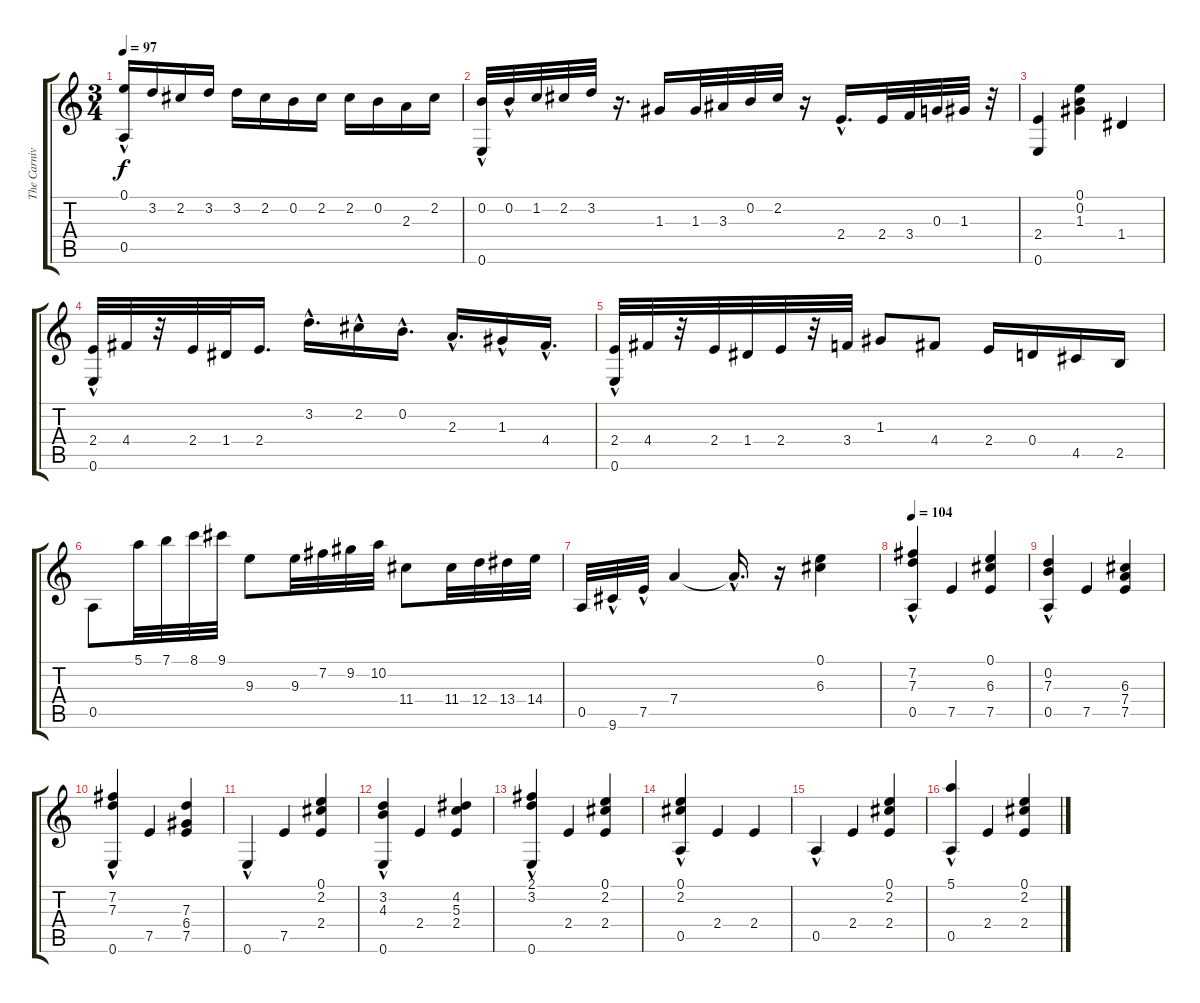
\track ("The Carnival of Venice" "The Carniv") {instrument acousticguitarnylon}
\staff {score tabs}
\tuning (E4 B3 G3 D3 A2 E2) {hide}
\ts (3 4)
\tempo 97
\clef g2
\ks c
(0.1 0.5{hac}).16{dy f} 3.2.16 2.2.16 3.2.16 3.2.16 2.2.16 0.2.16 2.2.16 2.2.16 0.2.16 2.3.16 2.2.16 |
(0.2 0.6{hac}).32 0.2{hac}.32 1.2.32 2.2.32 3.2.32 r.16{d} 1.3.16 1.3.32 3.3.32 0.2.32 2.2.32 r.16 2.4{hac}.16{d} 2.4.32 3.4.32 0.3.32 1.3.32 r.32 |
(2.4 0.6).4 (0.1 0.2 1.3).4 1.4.4 |
(2.4 0.6{hac}).32 4.4.32 r.32 2.4.32 1.4.32 2.4.16{d} 3.2{hac}.16{d} 2.2{hac}.16 0.2{hac}.16{d} 2.3{hac}.16{d} 1.3{hac}.16 4.4{hac}.16{d} |
(2.4 0.6{hac}).32 4.4.32 r.32 2.4.32 1.4.32 2.4.32 r.32 3.4.32 1.3.8 4.4.8 2.4.16 0.4.16 4.5.16 2.5.16 |
0.5.8 5.1.32 7.1.32 8.1.32 9.1.32 9.3.8 9.3.32 7.2.32 9.2.32 10.2.32 11.4.8 11.4.32 12.4.32 13.4.32 14.4.32 |
0.5.32 9.6{hac}.32 7.5{hac}.32 7.4.4 7.4{hac t}.16{d} r.16 (0.1 6.3).4 |
\tempo 104
(7.2 7.3 0.5{hac}).4 7.5.4 (0.1 6.3 7.5).4 |
(0.2 7.3 0.5{hac}).4 7.5.4 (6.3 7.4 7.5).4 |
(7.2 7.3 0.6{hac}).4 7.5.4 (7.3 6.4 7.5).4 |
0.6{hac}.4 7.5.4 (0.1 2.2 2.4).4 |
(3.2 4.3 0.6{hac}).4 2.4.4 (4.2 5.3 2.4).4 |
(2.1 3.2 0.6{hac}).4 2.4.4 (0.1 2.2 2.4).4 |
(0.1 2.2 0.5{hac}).4 2.4.4 2.4.4 |
0.5{hac}.4 2.4.4 (0.1 2.2 2.4).4 |
(5.1 0.5{hac}).4 2.4.4 (0.1 2.2 2.4).4
